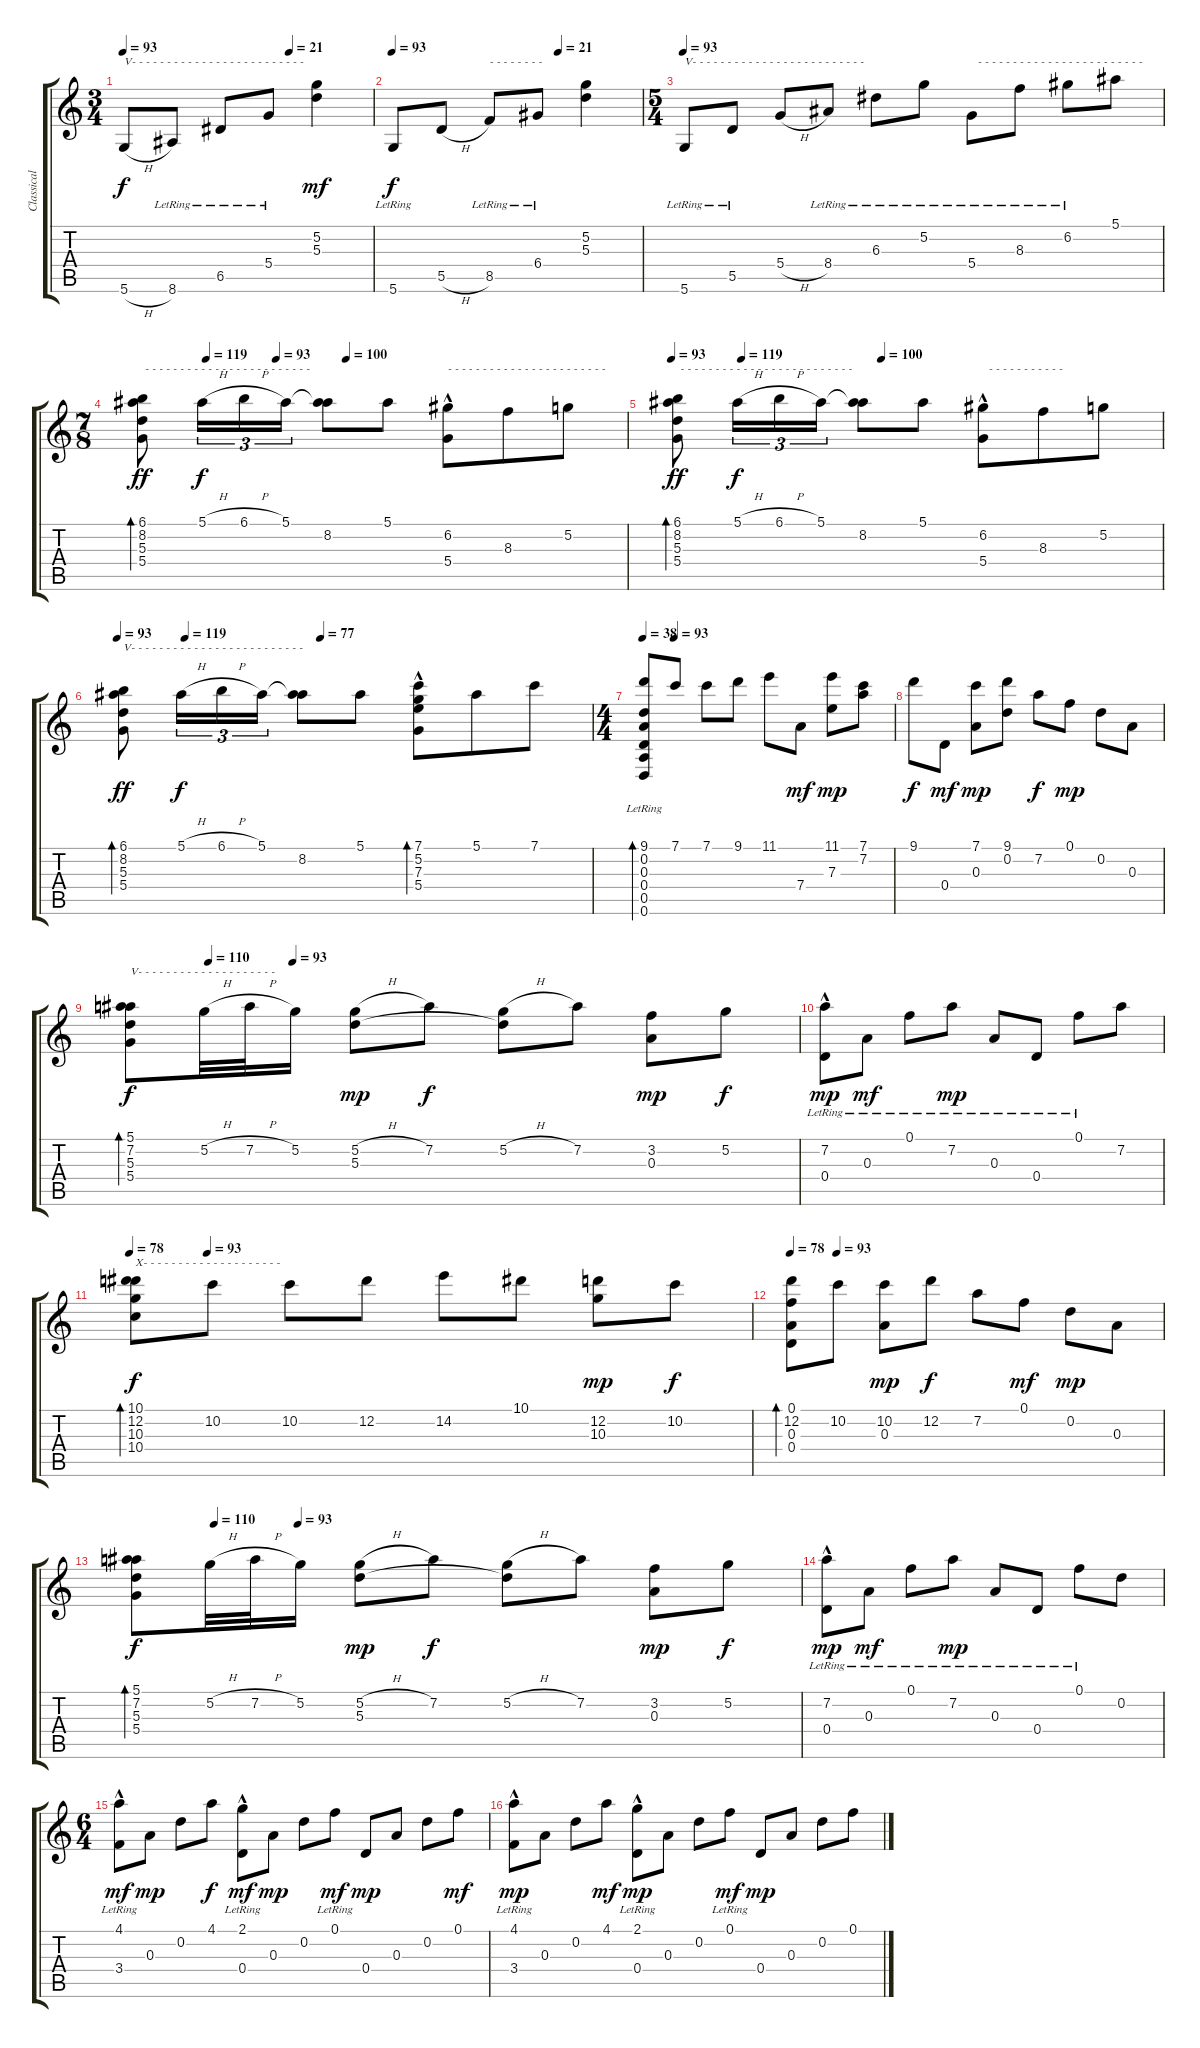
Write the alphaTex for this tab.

\track ("Classical guitar" "Classical ") {instrument acousticguitarnylon}
\staff {score tabs}
\tuning (F4 D4 A3 D3 A2 D2) {hide}
\ts (3 4)
\tempo 93
\tempo (21 0.6666666666666666)
\clef g2
\ks c
5.6{h}.8{txt "V- - - - - - - - - - - - - - - - - - - - - - - - -" dy f} 8.6{lr}.8 6.5{lr}.8 5.4{lr}.8 (5.2 5.3).4{dy mf} |
\tempo 93
\tempo (21 0.6666666666666666)
5.6{lr}.8{dy f} 5.5{h}.8 8.5{lr}.8{txt "- - - - - - - -"} 6.4{lr}.8 (5.2 5.3).4 |
\ts (5 4)
\tempo 93
5.6{lr}.8{txt "V- - - - - - - - - - - - - - - - - - - - - - - - -"} 5.5{lr}.8 5.4{h}.8 8.4{lr}.8 6.3{lr}.8 5.2{lr}.8 5.4{lr}.8{txt "  - - - - - - - - - - - - - - - - - - - - - - - -"} 8.3{lr}.8 6.2{lr}.8 5.1.8 |
\ts (7 8)
\tempo (119 0.14285714285714285)
\tempo (93 0.2857142857142857)
\tempo (100 0.42857142857142855)
(6.1 8.2 5.3 5.4).8{bd 120 txt " - - - - - - - - - - - - - - - - - - - - - - - -" dy ff} 5.1{h}.16{tu (3 2) dy f} 6.1{h}.16{tu (3 2)} 5.1.16{tu (3 2)} (5.1{t} 8.2).8 5.1.8 (6.2 5.4{hac}).8{txt "- - - - - - - - - - - - - - - - - - - - - - -"} 8.3.8 5.2.8 |
\tempo 93
\tempo (119 0.14285714285714285)
\tempo (100 0.42857142857142855)
(6.1 8.2 5.3 5.4).8{bd 120 txt " - - - - - - - - - - - - - - - - - - - - - - - - -" dy ff} 5.1{h}.16{tu (3 2) dy f} 6.1{h}.16{tu (3 2)} 5.1.16{tu (3 2)} (5.1{t} 8.2).8 5.1.8 (6.2 5.4{hac}).8{txt "  - - - - - - - - - - -"} 8.3.8 5.2.8 |
\tempo 93
\tempo (119 0.14285714285714285)
\tempo (77 0.42857142857142855)
(6.1 8.2 5.3 5.4).8{bd 120 txt "V- - - - - - - - - - - - - - - - - - - - - - - - -" dy ff} 5.1{h}.16{tu (3 2) dy f} 6.1{h}.16{tu (3 2)} 5.1.16{tu (3 2)} (5.1{t} 8.2).8 5.1.8 (7.1 5.2{hac} 7.3{hac} 5.4{hac}).8{bd 240} 5.1.8 7.1.8 |
\ts (4 4)
\tempo 38
\tempo (93 0.125)
(9.1 0.2{lr} 0.3{lr} 0.4{lr} 0.5{lr} 0.6{lr}).8{bd 480} 7.1.8 7.1.8 9.1.8 11.1.8 7.4.8{dy mf} (11.1 7.3).8{dy mp} (7.1 7.2).8 |
9.1.8{dy f} 0.4.8{dy mf} (7.1 0.3).8{dy mp} (9.1 0.2).8 7.2.8{dy f} 0.1.8{dy mp} 0.2.8 0.3.8 |
\tempo (110 0.125)
\tempo (93 0.25)
(5.1 7.2 5.3 5.4).8{bd 120 txt "V- - - - - - - - - - - - - - - - - - - -" dy f} 5.2{h}.32 7.2{h}.32 5.2.16 (5.2{h} 5.3).8{dy mp} 7.2.8{dy f} (5.2{h} 5.3{t}).8 7.2.8 (3.2 0.3).8{dy mp} 5.2.8{dy f} |
(7.2{hac lr} 0.4{lr}).8{dy mp} 0.3{lr}.8{dy mf} 0.1{lr}.8 7.2{lr}.8{dy mp} 0.3{lr}.8 0.4{lr}.8 0.1{lr}.8 7.2.8 |
\tempo 78
\tempo (93 0.125)
(10.1 12.2 10.3 10.4).8{bd 120 txt "X- - - - - - - - - - - - - - - - - - - -" dy f} 10.2.8 10.2.8 12.2.8 14.2.8 10.1.8 (12.2 10.3).8{dy mp} 10.2.8{dy f} |
\tempo 78
\tempo (93 0.125)
(0.1 12.2 0.3 0.4).8{bd 120} 10.2.8 (10.2 0.3).8{dy mp} 12.2.8{dy f} 7.2.8 0.1.8{dy mf} 0.2.8{dy mp} 0.3.8 |
\tempo (110 0.125)
\tempo (93 0.25)
(5.1 7.2 5.3 5.4).8{bd 240 dy f} 5.2{h}.32 7.2{h}.32 5.2.16 (5.2{h} 5.3).8{dy mp} 7.2.8{dy f} (5.2{h} 5.3{t}).8 7.2.8 (3.2 0.3).8{dy mp} 5.2.8{dy f} |
(7.2{hac lr} 0.4{lr}).8{dy mp} 0.3{lr}.8{dy mf} 0.1{lr}.8 7.2{lr}.8{dy mp} 0.3{lr}.8 0.4{lr}.8 0.1{lr}.8 0.2.8 |
\ts (6 4)
(4.1{hac} 3.4{lr}).8{dy mf} 0.3.8{dy mp} 0.2.8 4.1.8{dy f} (2.1{hac} 0.4{lr}).8{dy mf} 0.3.8{dy mp} 0.2.8 0.1{lr}.8{dy mf} 0.4.8{dy mp} 0.3.8 0.2.8 0.1.8{dy mf} |
(4.1{hac} 3.4{lr}).8{dy mp} 0.3.8 0.2.8 4.1.8{dy mf} (2.1{hac} 0.4{lr}).8{dy mp} 0.3.8 0.2.8 0.1{lr}.8{dy mf} 0.4.8{dy mp} 0.3.8 0.2.8 0.1.8
